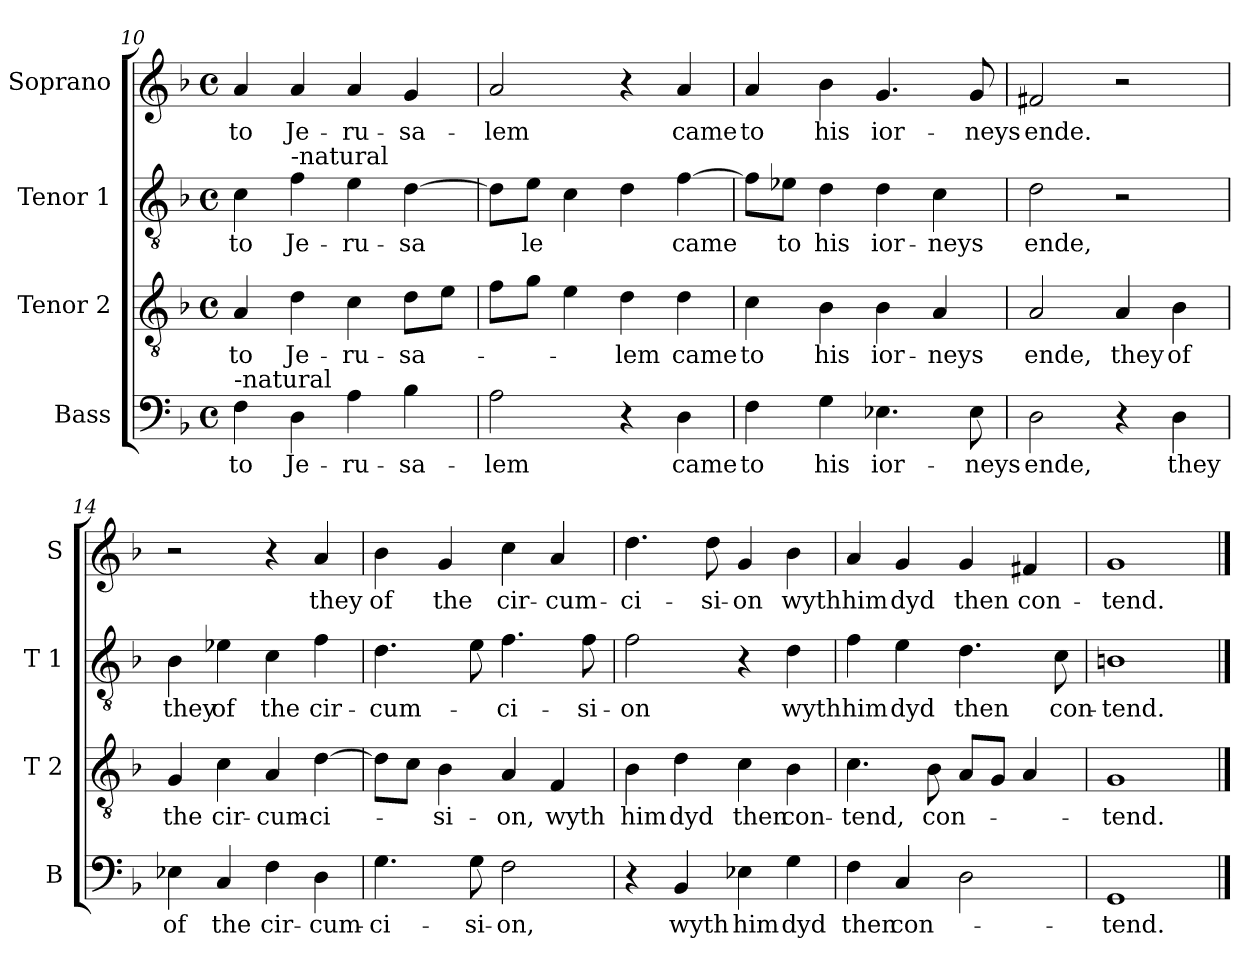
**kern	**text	**kern	**text	**kern	**text	**kern	**text
*part4	*part4	*part3	*part3	*part2	*part2	*part1	*part1
*staff4	*staff4	*staff3	*staff3	*staff2	*staff2	*staff1	*staff1
*I"Bass	*	*I"Tenor 2	*	*I"Tenor 1	*	*I"Soprano	*
*I'B	*	*I'T 2	*	*I'T 1	*	*I'S	*
*clefF4	*	*clefGv2	*	*clefGv2	*	*clefG2	*
*k[b-]	*	*k[b-]	*	*k[b-]	*	*k[b-]	*
*F:	*	*F:	*	*F:	*	*F:	*
*M4/4	*	*M4/4	*	*M4/4	*	*M4/4	*
*met(c)	*	*met(c)	*	*met(c)	*	*met(c)	*
=10	=10	=10	=10	=10	=10	=10	=10
!LO:TX:a:t=-natural	!	!	!	!	!	!	!
!	!LO:LY:b	!	!LO:LY:b	!	!LO:LY:b	!	!LO:LY:b
4F\	to	4A/	to	4c\	to	4a/	to
!	!	!	!	!LO:TX:a:t=-natural	!	!	!
!	!LO:LY:b	!	!LO:LY:b	!	!LO:LY:b	!	!LO:LY:b
4D\	Je-	4d\	Je-	4f\	Je-	4a/	Je-
!	!LO:LY:b	!	!LO:LY:b	!	!LO:LY:b	!	!LO:LY:b
4A\	-ru-	4c\	-ru-	4e\	-ru-	4a/	-ru-
!	!LO:LY:b	!	!LO:LY:b	!	!LO:LY:b	!	!LO:LY:b
4B-\	-sa-	8d\L	-sa-	[4d\	-sa	4g/	-sa-
.	.	8e\J	.	.	.	.	.
=11	=11	=11	=11	=11	=11	=11	=11
!	!LO:LY:b	!	!	!	!	!	!LO:LY:b
2A\	-lem	8f\L	.	8d\L]	.	2a/	-lem
!	!	!	!	!	!LO:LY:b	!	!
.	.	8g\J	.	8e\J	le	.	.
.	.	4e\	.	4c\	.	.	.
!	!	!	!LO:LY:b	!	!	!	!
4r	.	4d\	-lem	4d\	.	4r	.
!	!LO:LY:b	!	!LO:LY:b	!	!LO:LY:b	!	!LO:LY:b
4D\	came	4d\	came	[4f\	came	4a/	came
!!LO:PB:g=z
=12	=12	=12	=12	=12	=12	=12	=12
!	!LO:LY:b	!	!LO:LY:b	!	!	!	!LO:LY:b
4F\	to	4c\	to	8f\L]	.	4a/	to
!	!	!	!	!	!LO:LY:b	!	!
.	.	.	.	8e-X\J	to	.	.
!	!LO:LY:b	!	!LO:LY:b	!	!LO:LY:b	!	!LO:LY:b
4G\	his	4B-\	his	4d\	his	4b-\	his
!	!LO:LY:b	!	!LO:LY:b	!	!LO:LY:b	!	!LO:LY:b
4.E-X\	ior-	4B-\	ior-	4d\	ior-	4.g/	ior-
!	!	!	!LO:LY:b	!	!LO:LY:b	!	!
.	.	4A/	-neys	4c\	-neys	.	.
!	!LO:LY:b	!	!	!	!	!	!LO:LY:b
8E-\	-neys	.	.	.	.	8g/	-neys
=13	=13	=13	=13	=13	=13	=13	=13
!	!LO:LY:b	!	!LO:LY:b	!	!LO:LY:b	!	!LO:LY:b
2D\	ende,	2A/	ende,	2d\	ende,	2f#X/	ende.
!	!	!	!LO:LY:b	!	!	!	!
4r	.	4A/	they	2r	.	2r	.
!	!LO:LY:b	!	!LO:LY:b	!	!	!	!
4D\	they	4B-\	of	.	.	.	.
=14	=14	=14	=14	=14	=14	=14	=14
!	!LO:LY:b	!	!LO:LY:b	!	!LO:LY:b	!	!
4E-X\	of	4G/	the	4B-\	they	2r	.
!	!LO:LY:b	!	!LO:LY:b	!	!LO:LY:b	!	!
4C/	the	4c\	cir-	4e-X\	of	.	.
!	!LO:LY:b	!	!LO:LY:b	!	!LO:LY:b	!	!
4F\	cir-	4A/	-cum-	4c\	the	4r	.
!	!LO:LY:b	!	!LO:LY:b	!	!LO:LY:b	!	!LO:LY:b
4D\	-cum-	[4d\	-ci-	4f\	cir-	4a/	they
=15	=15	=15	=15	=15	=15	=15	=15
!	!LO:LY:b	!	!	!	!LO:LY:b	!	!LO:LY:b
4.G\	-ci-	8d\L]	.	4.d\	-cum-	4b-\	of
.	.	8c\J	.	.	.	.	.
!	!	!	!LO:LY:b	!	!	!	!LO:LY:b
.	.	4B-\	-si-	.	.	4g/	the
!	!LO:LY:b	!	!	!	!	!	!
8G\	-si-	.	.	8e\	.	.	.
!	!LO:LY:b	!	!LO:LY:b	!	!LO:LY:b	!	!LO:LY:b
2F\	-on,	4A/	-on,	4.f\	-ci-	4cc\	cir-
!	!	!	!LO:LY:b	!	!	!	!LO:LY:b
.	.	4F/	wyth	.	.	4a/	-cum-
!	!	!	!	!	!LO:LY:b	!	!
.	.	.	.	8f\	-si-	.	.
!!LO:LB:g=z
=16	=16	=16	=16	=16	=16	=16	=16
!	!	!	!LO:LY:b	!	!LO:LY:b	!	!LO:LY:b
4r	.	4B-\	him	2f\	-on	4.dd\	-ci-
!	!LO:LY:b	!	!LO:LY:b	!	!	!	!
4BB-/	wyth	4d\	dyd	.	.	.	.
!	!	!	!	!	!	!	!LO:LY:b
.	.	.	.	.	.	8dd\	-si-
!	!LO:LY:b	!	!LO:LY:b	!	!	!	!LO:LY:b
4E-X\	him	4c\	then	4r	.	4g/	-on
!	!LO:LY:b	!	!LO:LY:b	!	!LO:LY:b	!	!LO:LY:b
4G\	dyd	4B-\	con-	4d\	wyth	4b-\	wyth
=17	=17	=17	=17	=17	=17	=17	=17
!	!LO:LY:b	!	!LO:LY:b	!	!LO:LY:b	!	!LO:LY:b
4F\	then	4.c\	-tend,	4f\	him	4a/	him
!	!LO:LY:b	!	!	!	!LO:LY:b	!	!LO:LY:b
4C/	con-	.	.	4e\	dyd	4g/	dyd
!	!	!	!LO:LY:b	!	!	!	!
.	.	8B-\	con-	.	.	.	.
!	!	!	!	!	!LO:LY:b	!	!LO:LY:b
2D\	.	8A/L	.	4.d\	then	4g/	then
.	.	8G/J	.	.	.	.	.
!	!	!	!	!	!	!	!LO:LY:b
.	.	4A/	.	.	.	4f#X/	con-
!	!	!	!	!	!LO:LY:b	!	!
.	.	.	.	8c\	con-	.	.
=18	=18	=18	=18	=18	=18	=18	=18
!	!LO:LY:b	!	!LO:LY:b	!	!LO:LY:b	!	!LO:LY:b
1GG	-tend.	1G	-tend.	1Bn	-tend.	1g	-tend.
==	==	==	==	==	==	==	==
*-	*-	*-	*-	*-	*-	*-	*-
